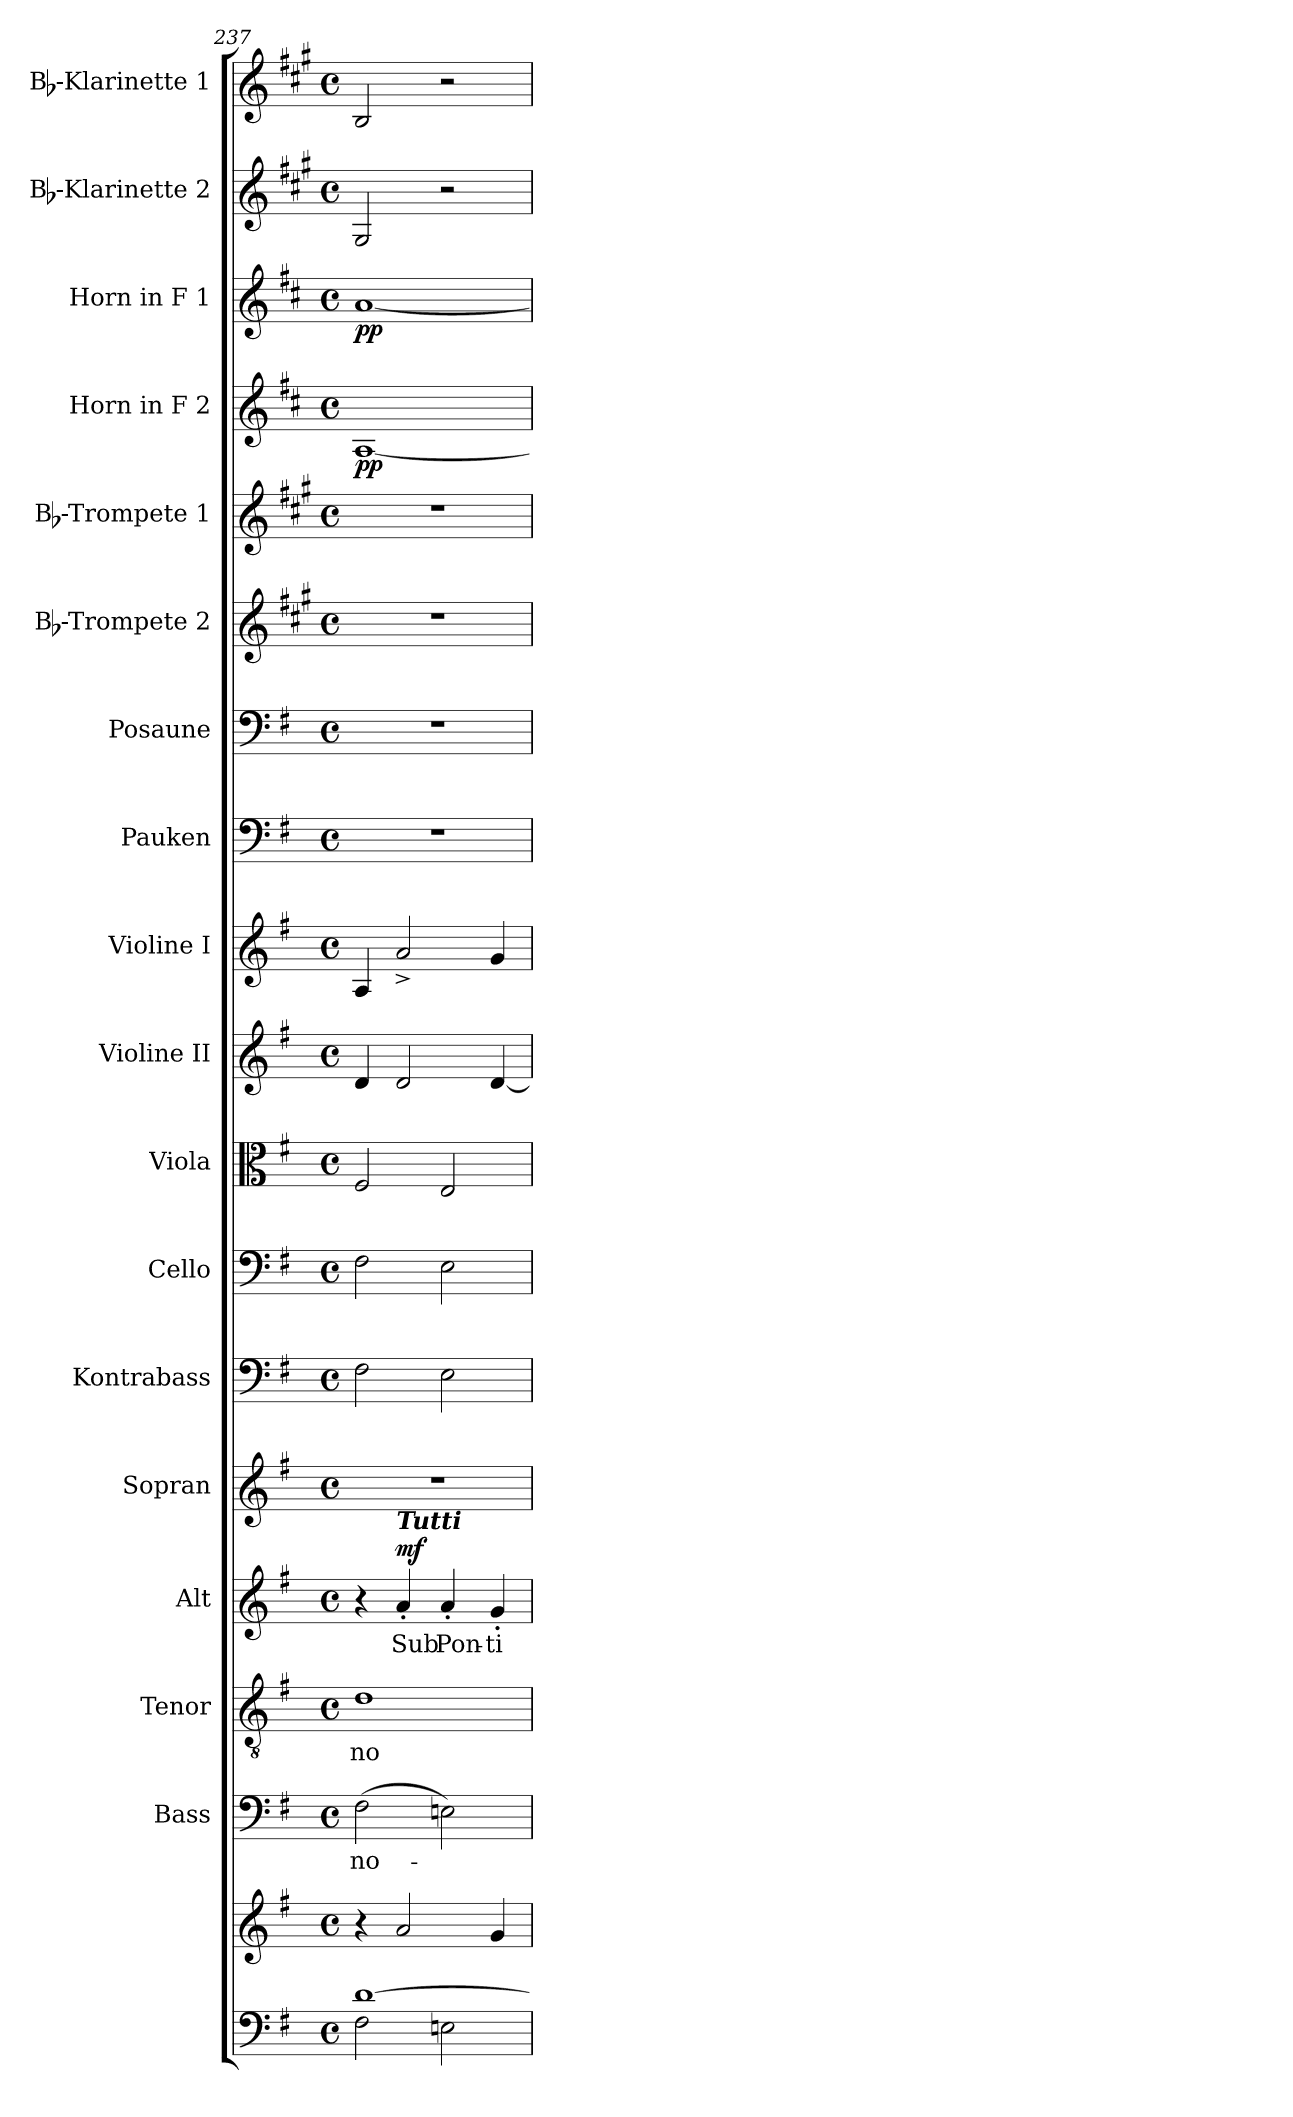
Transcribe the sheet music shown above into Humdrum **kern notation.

**kern	**kern	**kern	**text	**kern	**text	**kern	**text	**dynam	**kern	**kern	**kern	**kern	**kern	**kern	**kern	**kern	**kern	**kern	**kern	**dynam	**kern	**dynam	**kern	**kern
*part18	*part18	*part17	*part17	*part16	*part16	*part15	*part15	*part15	*part14	*part13	*part12	*part11	*part10	*part9	*part8	*part7	*part6	*part5	*part4	*part4	*part3	*part3	*part2	*part1
*staff19	*staff18	*staff17	*staff17	*staff16	*staff16	*staff15	*staff15	*staff15	*staff14	*staff13	*staff12	*staff11	*staff10	*staff9	*staff8	*staff7	*staff6	*staff5	*staff4	*staff4	*staff3	*staff3	*staff2	*staff1
*	*	*I"Bass	*	*I"Tenor	*	*I"Alt	*	*	*I"Sopran	*I"Kontrabass	*I"Cello	*I"Viola	*I"Violine II	*I"Violine I	*I"Pauken	*I"Posaune	*I"Bb-Trompete 2	*I"Bb-Trompete 1	*I"Horn in F 2	*	*I"Horn in F 1	*	*I"Bb-Klarinette 2	*I"Bb-Klarinette 1
*	*	*I'B.	*	*I'T.	*	*I'A.	*	*	*I'S.	*I'Kb.	*	*I'Vla.	*I'Vl. II	*I'Vl. I	*I'Pk.	*I'Pos.	*I'Bb Trp. 2	*I'Bb Trp. 1	*	*	*	*	*I'Bb Kl. 2	*I'Bb Kl. 1
*clefF4	*clefG2	*clefF4	*	*clefGv2	*	*clefG2	*	*	*clefG2	*clefF4	*clefF4	*clefC3	*clefG2	*clefG2	*clefF4	*clefF4	*clefG2	*clefG2	*clefG2	*	*clefG2	*	*clefG2	*clefG2
*	*	*	*	*	*	*	*	*	*	*ITrd7c12	*	*	*	*	*	*	*ITrd1c2	*ITrd1c2	*ITrd4c7	*	*ITrd4c7	*	*ITrd1c2	*ITrd1c2
*k[f#]	*k[f#]	*k[f#]	*	*k[f#]	*	*k[f#]	*	*	*k[f#]	*k[f#]	*k[f#]	*k[f#]	*k[f#]	*k[f#]	*k[f#]	*k[f#]	*k[f#]	*k[f#]	*k[f#]	*	*k[f#]	*	*k[f#]	*k[f#]
*G:	*G:	*G:	*	*G:	*	*G:	*	*	*G:	*G:	*G:	*G:	*G:	*G:	*G:	*G:	*G:	*G:	*G:	*	*G:	*	*G:	*G:
*M4/4	*M4/4	*M4/4	*	*M4/4	*	*M4/4	*	*	*M4/4	*M4/4	*M4/4	*M4/4	*M4/4	*M4/4	*M4/4	*M4/4	*M4/4	*M4/4	*M4/4	*	*M4/4	*	*M4/4	*M4/4
*met(c)	*met(c)	*met(c)	*	*met(c)	*	*met(c)	*	*	*met(c)	*met(c)	*met(c)	*met(c)	*met(c)	*met(c)	*met(c)	*met(c)	*met(c)	*met(c)	*met(c)	*	*met(c)	*	*met(c)	*met(c)
=237	=237	=237	=237	=237	=237	=237	=237	=237	=237	=237	=237	=237	=237	=237	=237	=237	=237	=237	=237	=237	=237	=237	=237	=237
*^	*	*	*	*	*	*	*	*	*	*	*	*	*	*	*	*	*	*	*	*	*	*	*	*
!	!	!	!	!LO:LY:b	!	!LO:LY:b	!	!	!	!	!	!	!	!	!	!	!	!	!	!	!LO:DY:b	!	!LO:DY:b	!	!
[>1d	2F#\	4r	(>2F#\	no-	1d	no-	4r	.	.	1r	2FF#\	2F#\	2F#/	4d/	4A/	1r	1r	1r	1r	[1D	pp	[1d	pp	2F#/	2A/
!	!	!	!	!	!	!	!LO:TX:a:Bi:t=Tutti	!	!	!	!	!	!	!	!	!	!	!	!	!	!	!	!	!	!
!	!	!	!	!	!	!	!	!LO:LY:b	!LO:DY:a	!	!	!	!	!	!	!	!	!	!	!	!	!	!	!	!
.	.	2a/	.	.	.	.	4a'</	Sub	mf	.	.	.	.	2d/	2a^</	.	.	.	.	.	.	.	.	.	.
!	!	!	!	!	!	!	!	!LO:LY:b	!	!	!	!	!	!	!	!	!	!	!	!	!	!	!	!	!
.	2En\	.	2En\)	.	.	.	4a'</	Pon-	.	.	2EE\	2E\	2E/	.	.	.	.	.	.	.	.	.	.	2r	2r
!	!	!	!	!	!	!	!	!LO:LY:b	!	!	!	!	!	!	!	!	!	!	!	!	!	!	!	!	!
.	.	4g/	.	.	.	.	4g'</	-ti-	.	.	.	.	.	[4d/	4g/	.	.	.	.	.	.	.	.	.	.
*v	*v	*	*	*	*	*	*	*	*	*	*	*	*	*	*	*	*	*	*	*	*	*	*	*	*
=	=	=	=	=	=	=	=	=	=	=	=	=	=	=	=	=	=	=	=	=	=	=	=	=
*-	*-	*-	*-	*-	*-	*-	*-	*-	*-	*-	*-	*-	*-	*-	*-	*-	*-	*-	*-	*-	*-	*-	*-	*-
